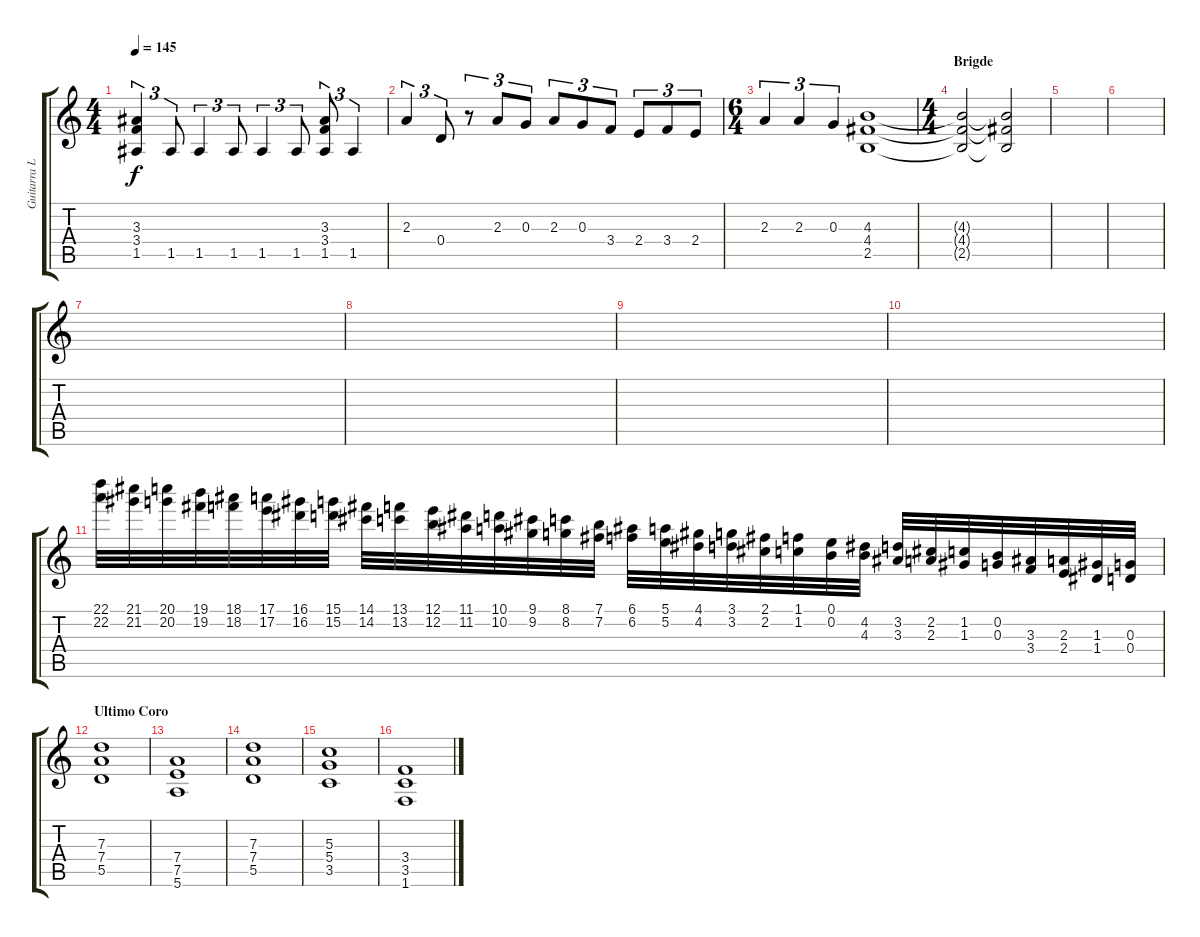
\track ("Guitarra Lider" "Guitarra L") {instrument distortionguitar}
\staff {score tabs}
\tuning (E4 B3 G3 D3 A2 E2) {hide}
\ts (4 4)
\tempo 145
\clef g2
\ks c
(3.3 3.4 1.5).4{tu (3 2) dy f} 1.5.8{tu (3 2)} 1.5.4{tu (3 2)} 1.5.8{tu (3 2)} 1.5.4{tu (3 2)} 1.5.8{tu (3 2)} (3.3 3.4 1.5).8{tu (3 2)} 1.5.4{tu (3 2)} |
2.3.4{tu (3 2)} 0.4.8{tu (3 2)} r.8{tu (3 2)} 2.3.8{tu (3 2)} 0.3.8{tu (3 2)} 2.3.8{tu (3 2)} 0.3.8{tu (3 2)} 3.4.8{tu (3 2)} 2.4.8{tu (3 2)} 3.4.8{tu (3 2)} 2.4.8{tu (3 2)} |
\ts (6 4)
2.3.4{tu (3 2)} 2.3.4{tu (3 2)} 0.3.4{tu (3 2)} (4.3 4.4 2.5).1{volume 0} |
\ts (4 4)
\section ("" "Brigde")
(4.3{t} 4.4{t} 2.5{t}).2 (4.3{t} 4.4{t} 2.5{t}).2 |
|
|
|
|
|
|
(22.1 22.2).32{volume 16 instrument guitarfretnoise} (21.1 21.2).32 (20.1 20.2).32 (19.1 19.2).32 (18.1 18.2).32 (17.1 17.2).32 (16.1 16.2).32 (15.1 15.2).32 (14.1 14.2).32 (13.1 13.2).32 (12.1 12.2).32 (11.1 11.2).32 (10.1 10.2).32 (9.1 9.2).32 (8.1 8.2).32 (7.1 7.2).32 (6.1 6.2).32 (5.1 5.2).32 (4.1 4.2).32 (3.1 3.2).32 (2.1 2.2).32 (1.1 1.2).32 (0.1 0.2).32 (4.2 4.3).32 (3.2 3.3).32 (2.2 2.3).32 (1.2 1.3).32 (0.2 0.3).32 (3.3 3.4).32 (2.3 2.4).32 (1.3 1.4).32 (0.3 0.4).32 |
\section ("" "Ultimo Coro")
(7.3 7.4 5.5).1{volume 13 instrument distortionguitar} |
(7.4 7.5 5.6).1 |
(7.3 7.4 5.5).1 |
(5.3 5.4 3.5).1 |
(3.4 3.5 1.6).1
